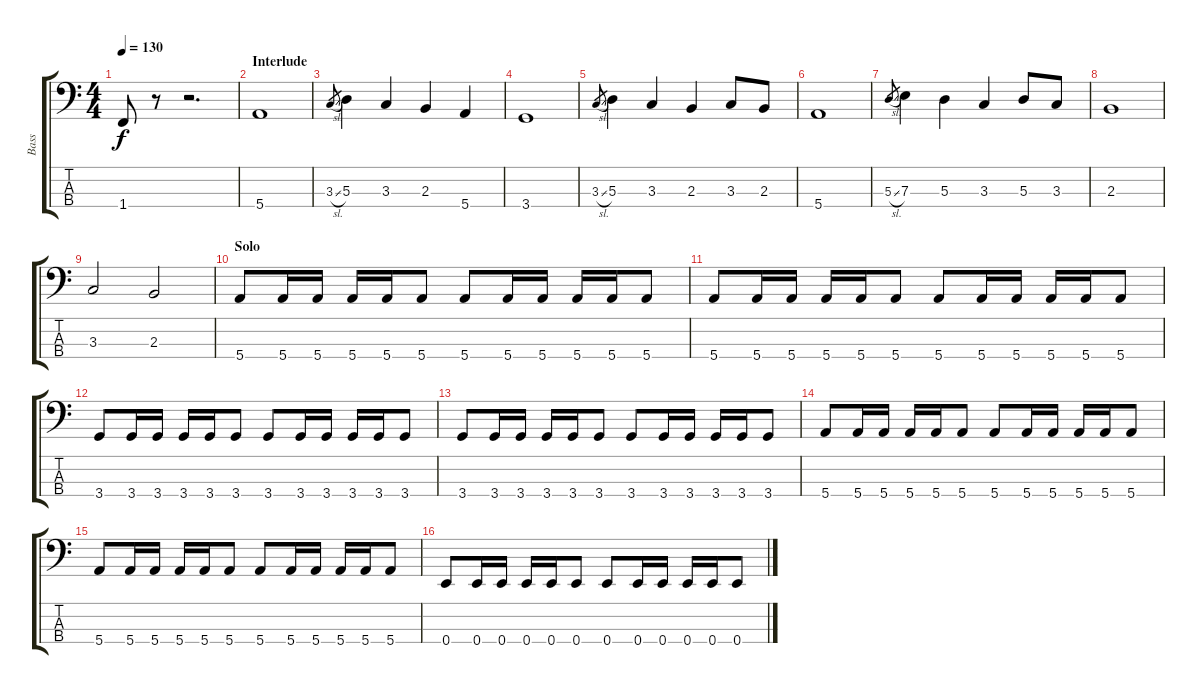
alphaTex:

\track ("Bass" "Bass") {instrument electricbasspick}
\staff {score tabs}
\tuning (G2 D2 A1 E1) {hide}
\ts (4 4)
\tempo 130
\clef f4
\ks c
1.4.8{dy f} r.8 r.2{d} |
\section ("" "Interlude")
5.4.1 |
3.3{sl}.8{gr} 5.3.4 3.3.4 2.3.4 5.4.4 |
3.4.1 |
3.3{sl}.8{gr} 5.3.4 3.3.4 2.3.4 3.3.8 2.3.8 |
5.4.1 |
5.3{sl}.8{gr} 7.3.4 5.3.4 3.3.4 5.3.8 3.3.8 |
2.3.1 |
3.3.2 2.3.2 |
\section ("" "Solo")
5.4.8 5.4.16 5.4.16 5.4.16 5.4.16 5.4.8 5.4.8 5.4.16 5.4.16 5.4.16 5.4.16 5.4.8 |
5.4.8 5.4.16 5.4.16 5.4.16 5.4.16 5.4.8 5.4.8 5.4.16 5.4.16 5.4.16 5.4.16 5.4.8 |
3.4.8 3.4.16 3.4.16 3.4.16 3.4.16 3.4.8 3.4.8 3.4.16 3.4.16 3.4.16 3.4.16 3.4.8 |
3.4.8 3.4.16 3.4.16 3.4.16 3.4.16 3.4.8 3.4.8 3.4.16 3.4.16 3.4.16 3.4.16 3.4.8 |
5.4.8 5.4.16 5.4.16 5.4.16 5.4.16 5.4.8 5.4.8 5.4.16 5.4.16 5.4.16 5.4.16 5.4.8 |
5.4.8 5.4.16 5.4.16 5.4.16 5.4.16 5.4.8 5.4.8 5.4.16 5.4.16 5.4.16 5.4.16 5.4.8 |
0.4.8 0.4.16 0.4.16 0.4.16 0.4.16 0.4.8 0.4.8 0.4.16 0.4.16 0.4.16 0.4.16 0.4.8
